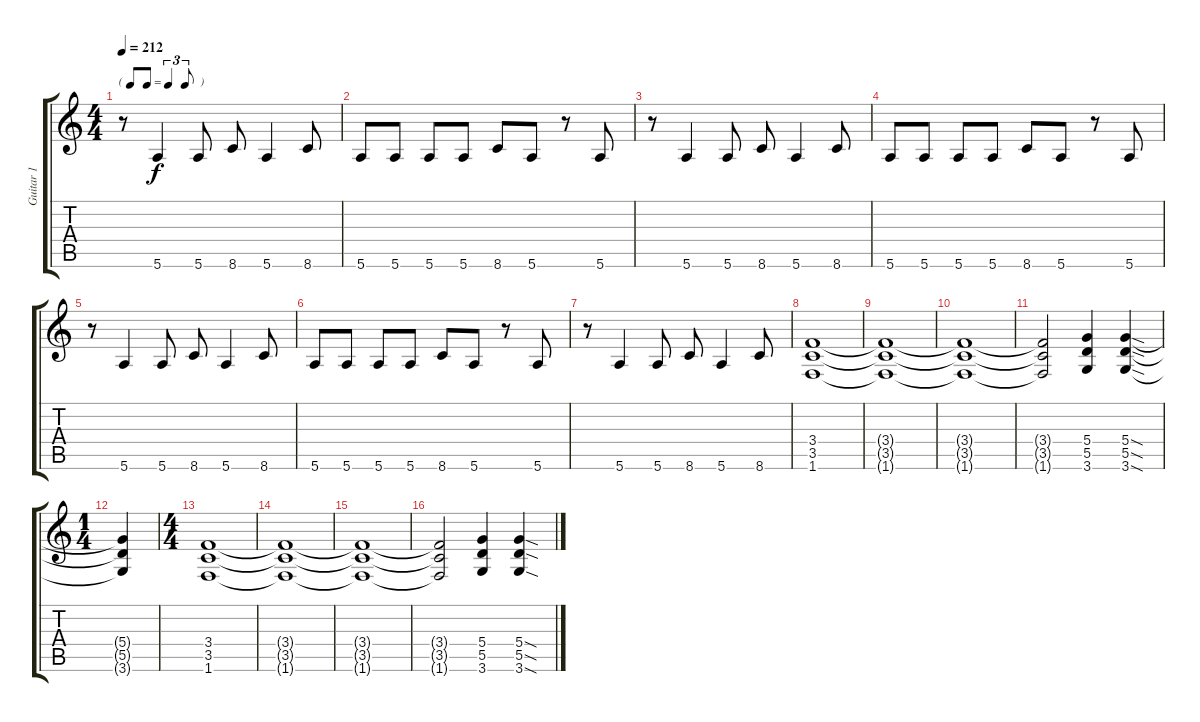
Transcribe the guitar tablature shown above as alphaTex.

\track ("Guitar 1" "Guitar 1") {instrument distortionguitar}
\staff {score tabs}
\tuning (E4 B3 G3 D3 A2 E2) {hide}
\ts (4 4)
\tf triplet8th
\tempo 212
\clef g2
\ks c
r.8{dy f} 5.6.4 5.6.8 8.6.8 5.6.4 8.6.8 |
5.6.8 5.6.8 5.6.8 5.6.8 8.6.8 5.6.8 r.8 5.6.8 |
r.8 5.6.4 5.6.8 8.6.8 5.6.4 8.6.8 |
5.6.8 5.6.8 5.6.8 5.6.8 8.6.8 5.6.8 r.8 5.6.8 |
r.8 5.6.4 5.6.8 8.6.8 5.6.4 8.6.8 |
5.6.8 5.6.8 5.6.8 5.6.8 8.6.8 5.6.8 r.8 5.6.8 |
r.8 5.6.4 5.6.8 8.6.8 5.6.4 8.6.8 |
(3.4 3.5 1.6).1 |
(3.4{t} 3.5{t} 1.6{t}).1 |
(3.4{t} 3.5{t} 1.6{t}).1 |
(3.4{t} 3.5{t} 1.6{t}).2 (5.4 5.5 3.6).4 (5.4{sod} 5.5{sod} 3.6{sod}).4 |
\ts (1 4)
(5.4{t} 5.5{t} 3.6{t}).4 |
\ts (4 4)
(3.4 3.5 1.6).1 |
(3.4{t} 3.5{t} 1.6{t}).1 |
(3.4{t} 3.5{t} 1.6{t}).1 |
(3.4{t} 3.5{t} 1.6{t}).2 (5.4 5.5 3.6).4 (5.4{sod} 5.5{sod} 3.6{sod}).4
